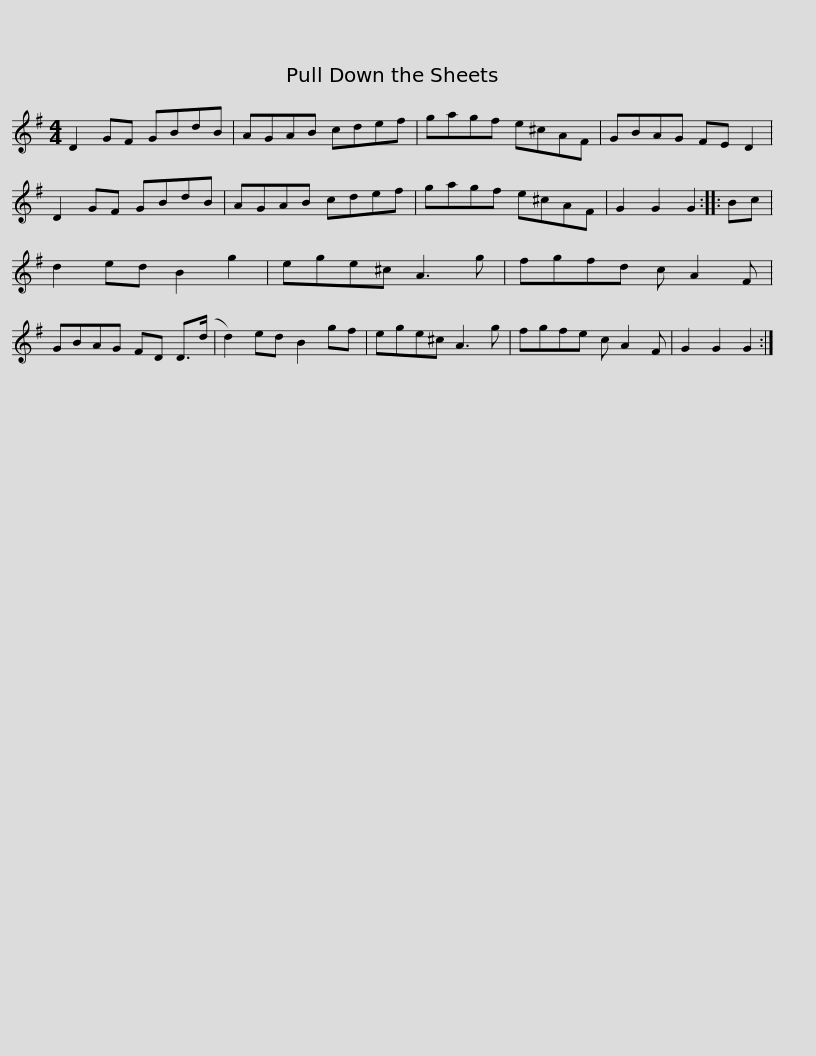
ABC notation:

X:1
L:1/8
M:4/4
I:linebreak $
K:G
V:1 treble
V:1
 D2 GF GBdB | AGAB cdef | gagf e^cAF | GBAG FE D2 | D2 GF GBdB |$ %5
 AGAB cdef | gagf e^cAF | G2 G2 G2 :: Bc | d2 ed B2 g2 | %10
 ege^c A3 g | fgfd c A2 F |$ GBAG FD D>(d | d2) ed B2 gf | ege^c A3 g | %15
 fgfe c A2 F | G2 G2 G2 :| %17
